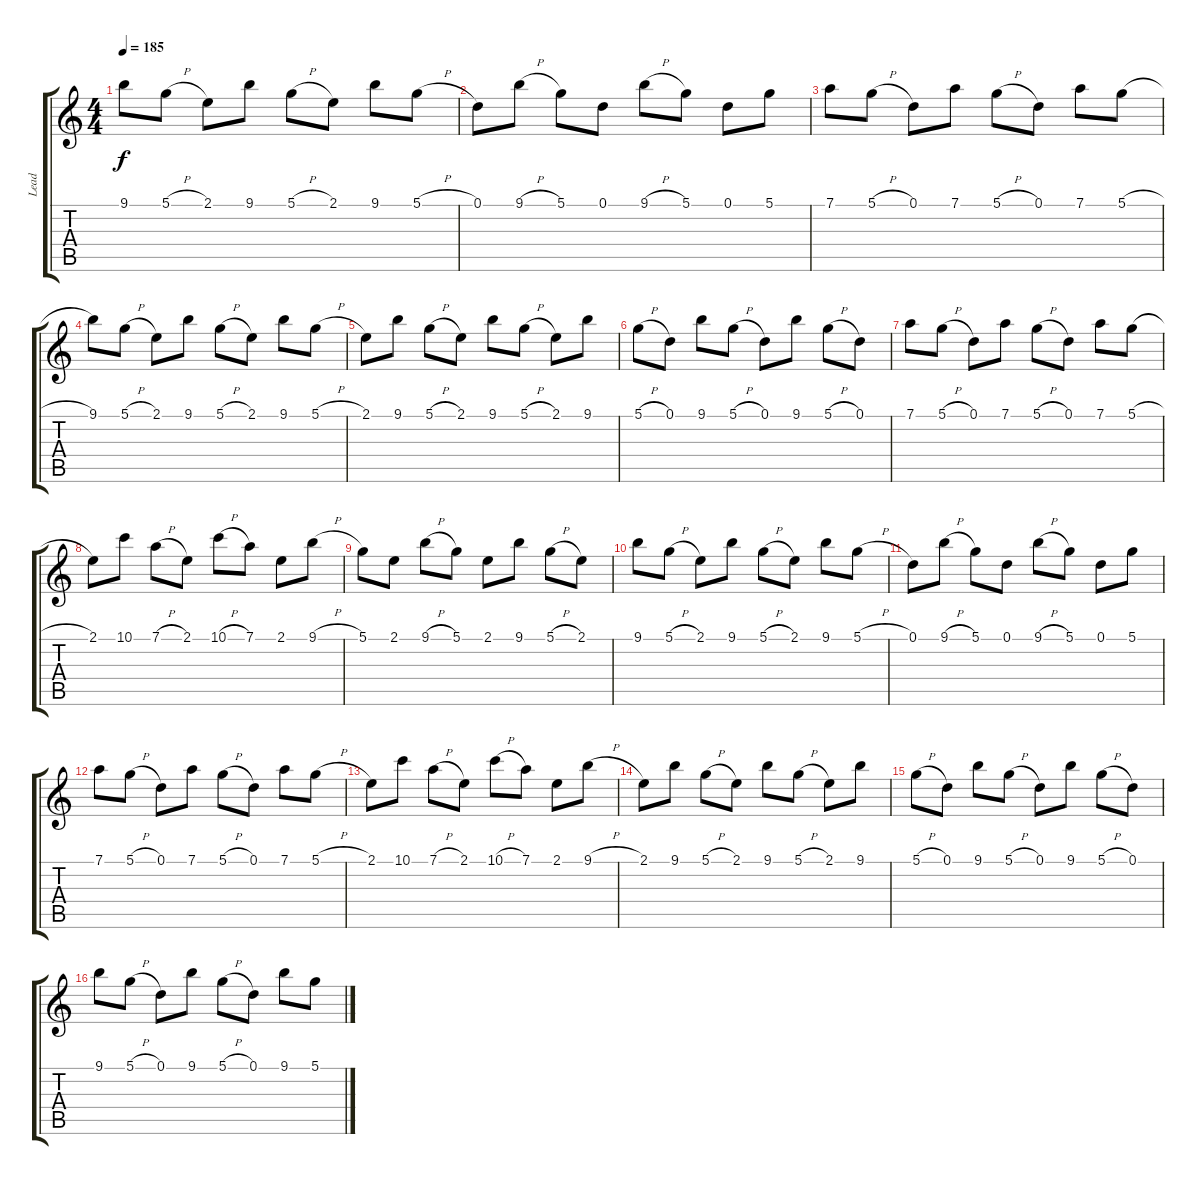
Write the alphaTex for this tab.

\track ("Lead" "Lead") {instrument distortionguitar}
\staff {score tabs}
\tuning (D4 A3 F3 C3 G2 D2) {hide}
\ts (4 4)
\tempo 185
\clef g2
\ks c
9.1.8{dy f} 5.1{h}.8 2.1.8 9.1.8 5.1{h}.8 2.1.8 9.1.8 5.1{h}.8 |
0.1.8 9.1{h}.8 5.1.8 0.1.8 9.1{h}.8 5.1.8 0.1.8 5.1.8 |
7.1.8 5.1{h}.8 0.1.8 7.1.8 5.1{h}.8 0.1.8 7.1.8 5.1{h}.8 |
9.1.8 5.1{h}.8 2.1.8 9.1.8 5.1{h}.8 2.1.8 9.1.8 5.1{h}.8 |
2.1.8 9.1.8 5.1{h}.8 2.1.8 9.1.8 5.1{h}.8 2.1.8 9.1.8 |
5.1{h}.8 0.1.8 9.1.8 5.1{h}.8 0.1.8 9.1.8 5.1{h}.8 0.1.8 |
7.1.8 5.1{h}.8 0.1.8 7.1.8 5.1{h}.8 0.1.8 7.1.8 5.1{h}.8 |
2.1.8 10.1.8 7.1{h}.8 2.1.8 10.1{h}.8 7.1.8 2.1.8 9.1{h}.8 |
5.1.8 2.1.8 9.1{h}.8 5.1.8 2.1.8 9.1.8 5.1{h}.8 2.1.8 |
9.1.8 5.1{h}.8 2.1.8 9.1.8 5.1{h}.8 2.1.8 9.1.8 5.1{h}.8 |
0.1.8 9.1{h}.8 5.1.8 0.1.8 9.1{h}.8 5.1.8 0.1.8 5.1.8 |
7.1.8 5.1{h}.8 0.1.8 7.1.8 5.1{h}.8 0.1.8 7.1.8 5.1{h}.8 |
2.1.8 10.1.8 7.1{h}.8 2.1.8 10.1{h}.8 7.1.8 2.1.8 9.1{h}.8 |
2.1.8 9.1.8 5.1{h}.8 2.1.8 9.1.8 5.1{h}.8 2.1.8 9.1.8 |
5.1{h}.8 0.1.8 9.1.8 5.1{h}.8 0.1.8 9.1.8 5.1{h}.8 0.1.8 |
9.1.8 5.1{h}.8 0.1.8 9.1.8 5.1{h}.8 0.1.8 9.1.8 5.1.8
